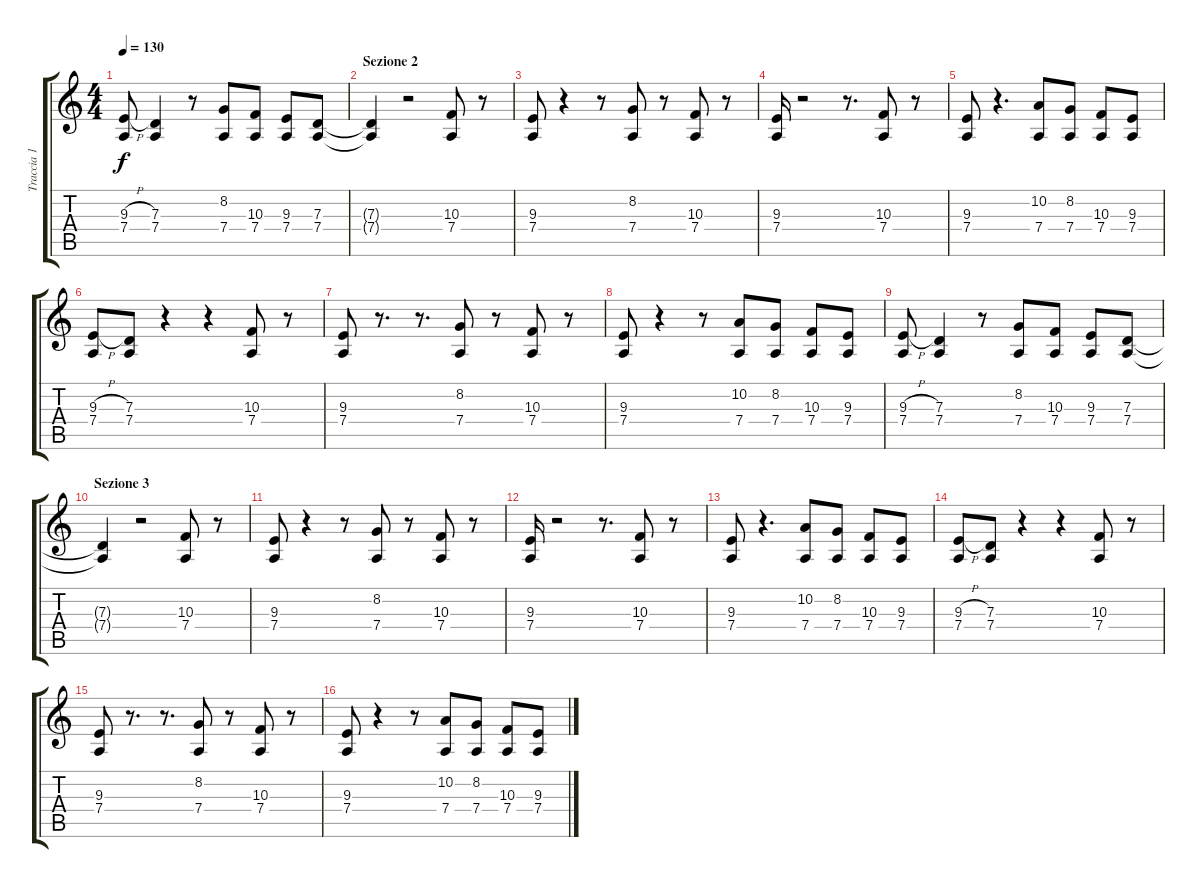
\track ("Traccia 1" "Traccia 1") {instrument lead1square}
\staff {score tabs}
\tuning (E4 B3 G3 D3 A2 E2) {hide}
\ts (4 4)
\tempo 130
\clef g2
\ks c
(9.3{h} 7.4).8{dy f} (7.3 7.4).4 r.8 (8.2 7.4).8 (10.3 7.4).8 (9.3 7.4).8 (7.3 7.4).8 |
\section ("" "Sezione 2")
(7.3{t} 7.4{t}).4 r.2 (10.3 7.4).8 r.8 |
(9.3 7.4).8 r.4 r.8 (8.2 7.4).8 r.8 (10.3 7.4).8 r.8 |
(9.3 7.4).16 r.2 r.8{d} (10.3 7.4).8 r.8 |
(9.3 7.4).8 r.4{d} (10.2 7.4).8 (8.2 7.4).8 (10.3 7.4).8 (9.3 7.4).8 |
(9.3{h} 7.4).8 (7.3 7.4).8 r.4 r.4 (10.3 7.4).8 r.8 |
(9.3 7.4).8 r.8{d} r.8{d} (8.2 7.4).8 r.8 (10.3 7.4).8 r.8 |
(9.3 7.4).8 r.4 r.8 (10.2 7.4).8 (8.2 7.4).8 (10.3 7.4).8 (9.3 7.4).8 |
(9.3{h} 7.4).8 (7.3 7.4).4 r.8 (8.2 7.4).8 (10.3 7.4).8 (9.3 7.4).8 (7.3 7.4).8 |
\section ("" "Sezione 3")
(7.3{t} 7.4{t}).4 r.2 (10.3 7.4).8 r.8 |
(9.3 7.4).8 r.4 r.8 (8.2 7.4).8 r.8 (10.3 7.4).8 r.8 |
(9.3 7.4).16 r.2 r.8{d} (10.3 7.4).8 r.8 |
(9.3 7.4).8 r.4{d} (10.2 7.4).8 (8.2 7.4).8 (10.3 7.4).8 (9.3 7.4).8 |
(9.3{h} 7.4).8 (7.3 7.4).8 r.4 r.4 (10.3 7.4).8 r.8 |
(9.3 7.4).8 r.8{d} r.8{d} (8.2 7.4).8 r.8 (10.3 7.4).8 r.8 |
(9.3 7.4).8 r.4 r.8 (10.2 7.4).8 (8.2 7.4).8 (10.3 7.4).8 (9.3 7.4).8
